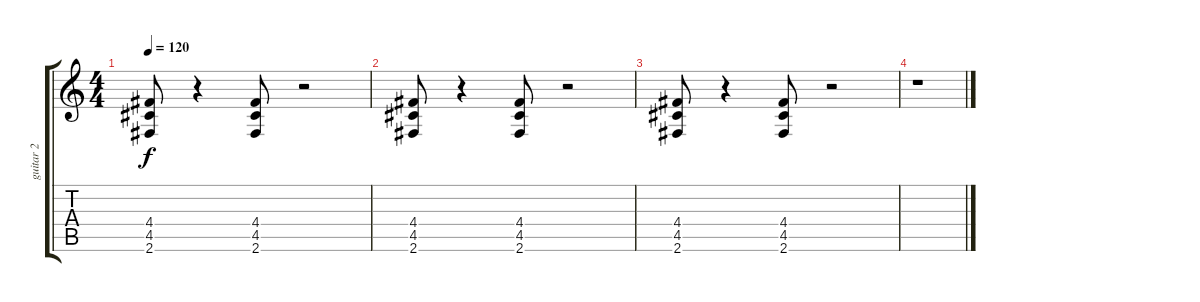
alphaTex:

\track ("guitar 2" "guitar 2") {instrument overdrivenguitar}
\staff {score tabs}
\tuning (E4 B3 G3 D3 A2 E2) {hide}
\ts (4 4)
\tempo 120
\clef g2
\ks c
(4.4 4.5 2.6).8{dy f} r.4 (4.4 4.5 2.6).8 r.2 |
(4.4 4.5 2.6).8 r.4 (4.4 4.5 2.6).8 r.2 |
(4.4 4.5 2.6).8 r.4 (4.4 4.5 2.6).8 r.2 |
r.1
